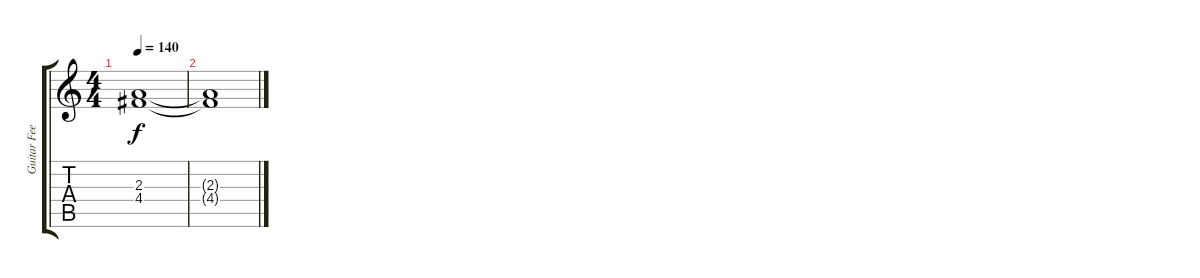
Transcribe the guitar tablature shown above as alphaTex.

\track ("Guitar Feedback" "Guitar Fee") {instrument guitarharmonics}
\staff {score tabs}
\tuning (E4 B3 G3 D3 A2 E2) {hide}
\ts (4 4)
\tempo 140
\clef g2
\ks c
(2.3{t} 4.4{t}).1{dy f balance 0} |
(2.3{t} 4.4{t}).1{balance 8}
